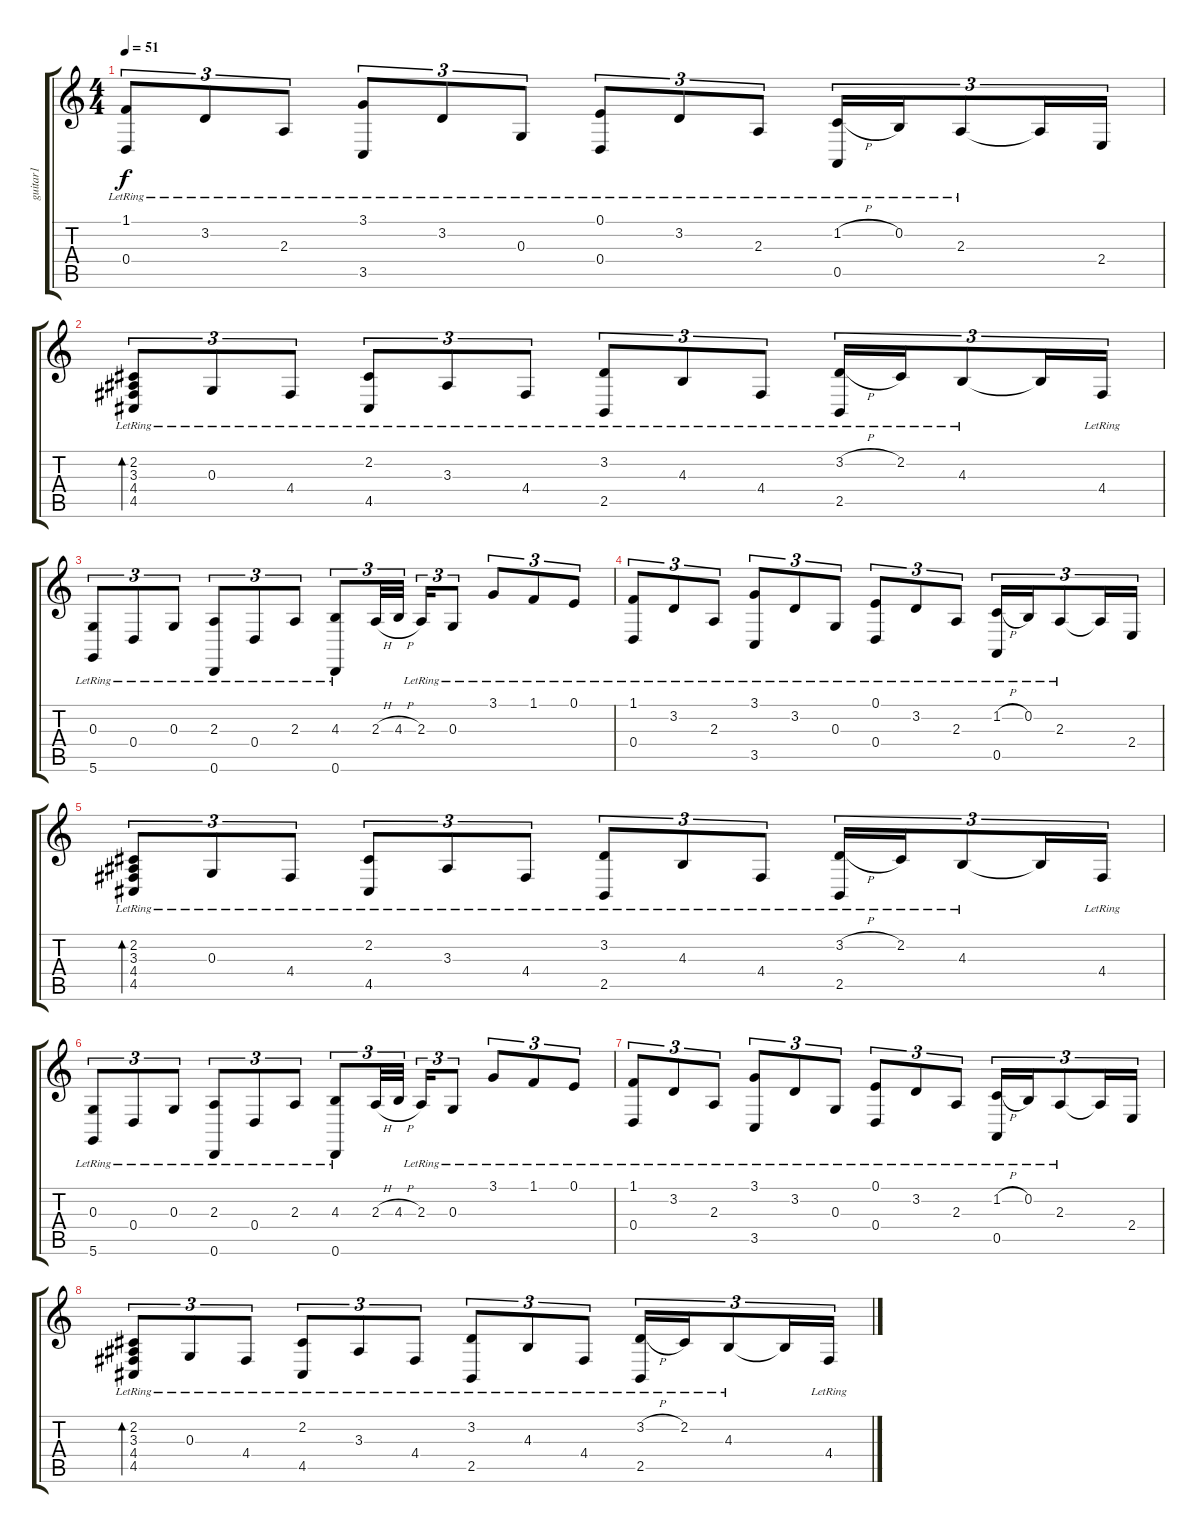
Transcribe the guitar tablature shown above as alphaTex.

\track ("guitar1" "guitar1") {instrument acousticgrandpiano}
\staff {score tabs}
\tuning (E4 B3 G3 D3 A2 D2) {hide}
\ts (4 4)
\tempo 51
\clef g2
\ks c
(1.1{lr} 0.4{lr}).8{tu (3 2) dy f instrument acousticgrandpiano} 3.2{lr}.8{tu (3 2)} 2.3{lr}.8{tu (3 2)} (3.1{lr} 3.5{lr}).8{tu (3 2)} 3.2{lr}.8{tu (3 2)} 0.3{lr}.8{tu (3 2)} (0.1{lr} 0.4{lr}).8{tu (3 2)} 3.2{lr}.8{tu (3 2)} 2.3{lr}.8{tu (3 2)} (1.2{h} 0.5{lr}).16{tu (3 2)} 0.2{lr}.16{tu (3 2)} 2.3{lr}.8{tu (3 2)} 2.3{t}.16{tu (3 2)} 2.4.16{tu (3 2)} |
(2.2{lr} 3.3{lr} 4.4{lr} 4.5{lr}).8{tu (3 2) bd 60} 0.3{lr}.8{tu (3 2)} 4.4{lr}.8{tu (3 2)} (2.2{lr} 4.5{lr}).8{tu (3 2)} 3.3{lr}.8{tu (3 2)} 4.4{lr}.8{tu (3 2)} (3.2{lr} 2.5{lr}).8{tu (3 2)} 4.3{lr}.8{tu (3 2)} 4.4{lr}.8{tu (3 2)} (3.2{h} 2.5{lr}).16{tu (3 2)} 2.2{lr}.16{tu (3 2)} 4.3{lr}.8{tu (3 2)} 4.3{t}.16{tu (3 2)} 4.4{lr}.16{tu (3 2)} |
(0.3{lr} 5.6{lr}).8{tu (3 2)} 0.4{lr}.8{tu (3 2)} 0.3{lr}.8{tu (3 2)} (2.3{lr} 0.6{lr}).8{tu (3 2)} 0.4{lr}.8{tu (3 2)} 2.3{lr}.8{tu (3 2)} (4.3{lr} 0.6{lr}).8{tu (3 2)} 2.3{h}.32{tu (3 2)} 4.3{h}.32{tu (3 2)} 2.3{lr}.16{tu (3 2)} 0.3{lr}.8{tu (3 2)} 3.1{lr}.8{tu (3 2)} 1.1{lr}.8{tu (3 2)} 0.1{lr}.8{tu (3 2)} |
(1.1{lr} 0.4{lr}).8{tu (3 2)} 3.2{lr}.8{tu (3 2)} 2.3{lr}.8{tu (3 2)} (3.1{lr} 3.5{lr}).8{tu (3 2)} 3.2{lr}.8{tu (3 2)} 0.3{lr}.8{tu (3 2)} (0.1{lr} 0.4{lr}).8{tu (3 2)} 3.2{lr}.8{tu (3 2)} 2.3{lr}.8{tu (3 2)} (1.2{h} 0.5{lr}).16{tu (3 2)} 0.2{lr}.16{tu (3 2)} 2.3{lr}.8{tu (3 2)} 2.3{t}.16{tu (3 2)} 2.4.16{tu (3 2)} |
(2.2{lr} 3.3{lr} 4.4{lr} 4.5{lr}).8{tu (3 2) bd 60} 0.3{lr}.8{tu (3 2)} 4.4{lr}.8{tu (3 2)} (2.2{lr} 4.5{lr}).8{tu (3 2)} 3.3{lr}.8{tu (3 2)} 4.4{lr}.8{tu (3 2)} (3.2{lr} 2.5{lr}).8{tu (3 2)} 4.3{lr}.8{tu (3 2)} 4.4{lr}.8{tu (3 2)} (3.2{h} 2.5{lr}).16{tu (3 2)} 2.2{lr}.16{tu (3 2)} 4.3{lr}.8{tu (3 2)} 4.3{t}.16{tu (3 2)} 4.4{lr}.16{tu (3 2)} |
(0.3{lr} 5.6{lr}).8{tu (3 2)} 0.4{lr}.8{tu (3 2)} 0.3{lr}.8{tu (3 2)} (2.3{lr} 0.6{lr}).8{tu (3 2)} 0.4{lr}.8{tu (3 2)} 2.3{lr}.8{tu (3 2)} (4.3{lr} 0.6{lr}).8{tu (3 2)} 2.3{h}.32{tu (3 2)} 4.3{h}.32{tu (3 2)} 2.3{lr}.16{tu (3 2)} 0.3{lr}.8{tu (3 2)} 3.1{lr}.8{tu (3 2)} 1.1{lr}.8{tu (3 2)} 0.1{lr}.8{tu (3 2)} |
(1.1{lr} 0.4{lr}).8{tu (3 2)} 3.2{lr}.8{tu (3 2)} 2.3{lr}.8{tu (3 2)} (3.1{lr} 3.5{lr}).8{tu (3 2)} 3.2{lr}.8{tu (3 2)} 0.3{lr}.8{tu (3 2)} (0.1{lr} 0.4{lr}).8{tu (3 2)} 3.2{lr}.8{tu (3 2)} 2.3{lr}.8{tu (3 2)} (1.2{h} 0.5{lr}).16{tu (3 2)} 0.2{lr}.16{tu (3 2)} 2.3{lr}.8{tu (3 2)} 2.3{t}.16{tu (3 2)} 2.4.16{tu (3 2)} |
(2.2{lr} 3.3{lr} 4.4{lr} 4.5{lr}).8{tu (3 2) bd 60} 0.3{lr}.8{tu (3 2)} 4.4{lr}.8{tu (3 2)} (2.2{lr} 4.5{lr}).8{tu (3 2)} 3.3{lr}.8{tu (3 2)} 4.4{lr}.8{tu (3 2)} (3.2{lr} 2.5{lr}).8{tu (3 2)} 4.3{lr}.8{tu (3 2)} 4.4{lr}.8{tu (3 2)} (3.2{h} 2.5{lr}).16{tu (3 2)} 2.2{lr}.16{tu (3 2)} 4.3{lr}.8{tu (3 2)} 4.3{t}.16{tu (3 2)} 4.4{lr}.16{tu (3 2)}
